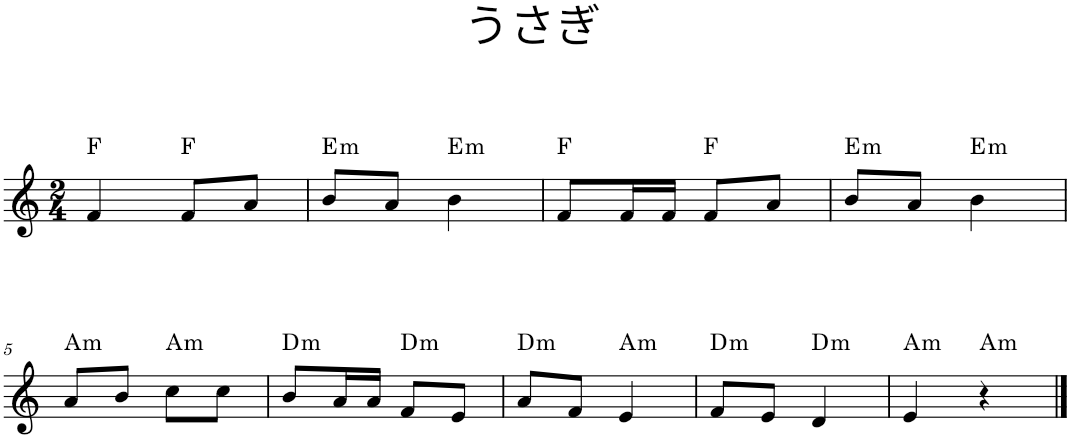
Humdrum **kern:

**kern	**harte
*part1	*part1
*staff1	*
*I"Piano	*
*I'Pno.	*
*clefG2	*
*k[]	*
*M2/4	*
=1	=1
4f/	F:maj
8f/L	F:maj
8a/J	.
=2	=2
!	!LO:H:kt=m
8b/L	E:min
8a/J	.
!	!LO:H:kt=m
4b\	E:min
=3	=3
8f/L	F:maj
16f/L	.
16f/JJ	.
8f/L	F:maj
8a/J	.
=4	=4
!	!LO:H:kt=m
8b/L	E:min
8a/J	.
!	!LO:H:kt=m
4b\	E:min
!!LO:LB:g=z
=5	=5
!	!LO:H:kt=m
8a/L	A:min
8b/J	.
!	!LO:H:kt=m
8cc\L	A:min
8cc\J	.
=6	=6
!	!LO:H:kt=m
8b/L	D:min
16a/L	.
16a/JJ	.
!	!LO:H:kt=m
8f/L	D:min
8e/J	.
=7	=7
!	!LO:H:kt=m
8a/L	D:min
8f/J	.
!	!LO:H:kt=m
4e/	A:min
=8	=8
!	!LO:H:kt=m
8f/L	D:min
8e/J	.
!	!LO:H:kt=m
4d/	D:min
=9	=9
!	!LO:H:kt=m
4e/	A:min
!	!LO:H:kt=m
4r	A:min
==	==
*-	*-
